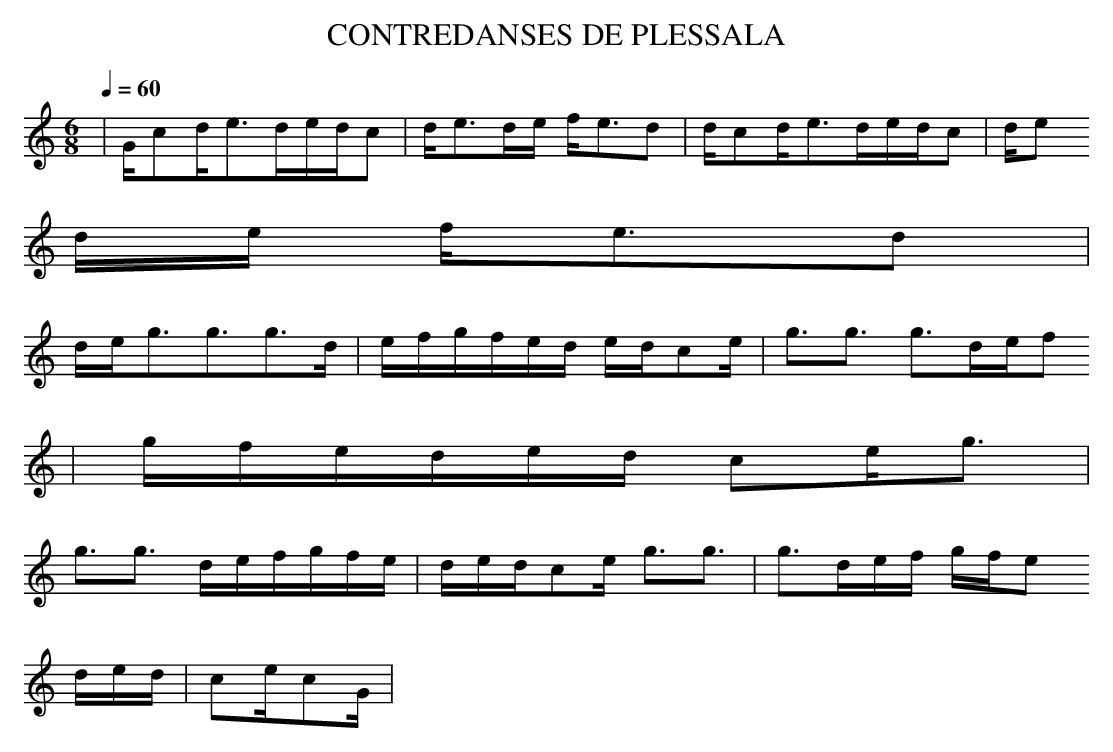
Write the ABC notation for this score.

X:1
T:CONTREDANSES DE PLESSALA
M:6/8
L:1/8
Q:1/4=60
K:C
|G/2cd/2e3/2d/2e/2d/2c|d/2e3/2d/2e/2 f/2e3/2d|d/2cd/2e3/2d/2e/2d/2c|d/2e
3/2d/2e/2 f/2e3/2d|
d/2e/2g3/2g3/2g3/2d/2|e/2f/2g/2f/2e/2d/2 e/2d/2ce/2|g3/2g3/2 g3/2d/2e/2f
/2|g/2f/2e/2d/2e/2d/2 ce/2g3/2|
g3/2g3/2 d/2e/2f/2g/2f/2e/2|d/2e/2d/2ce/2 g3/2g3/2|g3/2d/2e/2f/2 g/2f/2e
/2d/2e/2d/2|ce/2cG/2|
